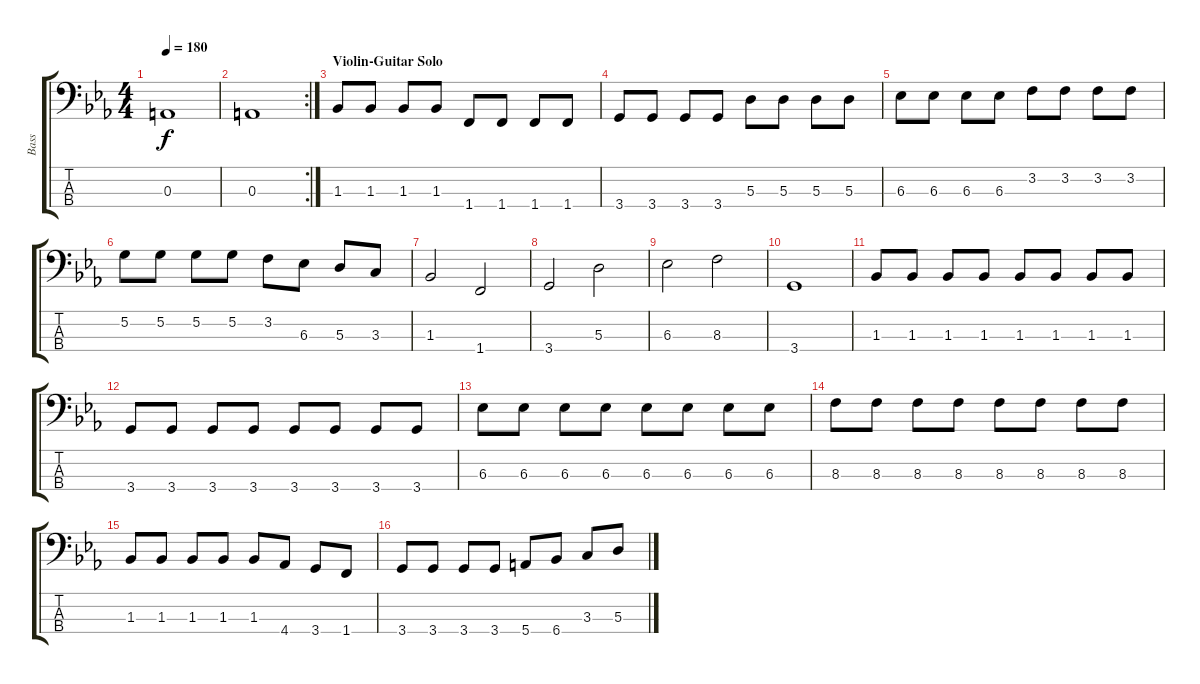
\track ("Bass" "Bass") {instrument electricbassfinger}
\staff {score tabs}
\tuning (G2 D2 A1 E1) {hide}
\ts (4 4)
\tempo 180
\clef f4
\ks eb
0.3.1{dy f} |
\rc 2
0.3.1 |
\section ("" "Violin-Guitar Solo")
1.3.8 1.3.8 1.3.8 1.3.8 1.4.8 1.4.8 1.4.8 1.4.8 |
3.4.8 3.4.8 3.4.8 3.4.8 5.3.8 5.3.8 5.3.8 5.3.8 |
6.3.8 6.3.8 6.3.8 6.3.8 3.2.8 3.2.8 3.2.8 3.2.8 |
5.2.8 5.2.8 5.2.8 5.2.8 3.2.8 6.3.8 5.3.8 3.3.8 |
1.3.2 1.4.2 |
3.4.2 5.3.2 |
6.3.2 8.3.2 |
3.4.1 |
1.3.8 1.3.8 1.3.8 1.3.8 1.3.8 1.3.8 1.3.8 1.3.8 |
3.4.8 3.4.8 3.4.8 3.4.8 3.4.8 3.4.8 3.4.8 3.4.8 |
6.3.8 6.3.8 6.3.8 6.3.8 6.3.8 6.3.8 6.3.8 6.3.8 |
8.3.8 8.3.8 8.3.8 8.3.8 8.3.8 8.3.8 8.3.8 8.3.8 |
1.3.8 1.3.8 1.3.8 1.3.8 1.3.8 4.4.8 3.4.8 1.4.8 |
3.4.8 3.4.8 3.4.8 3.4.8 5.4.8 6.4.8 3.3.8 5.3.8
